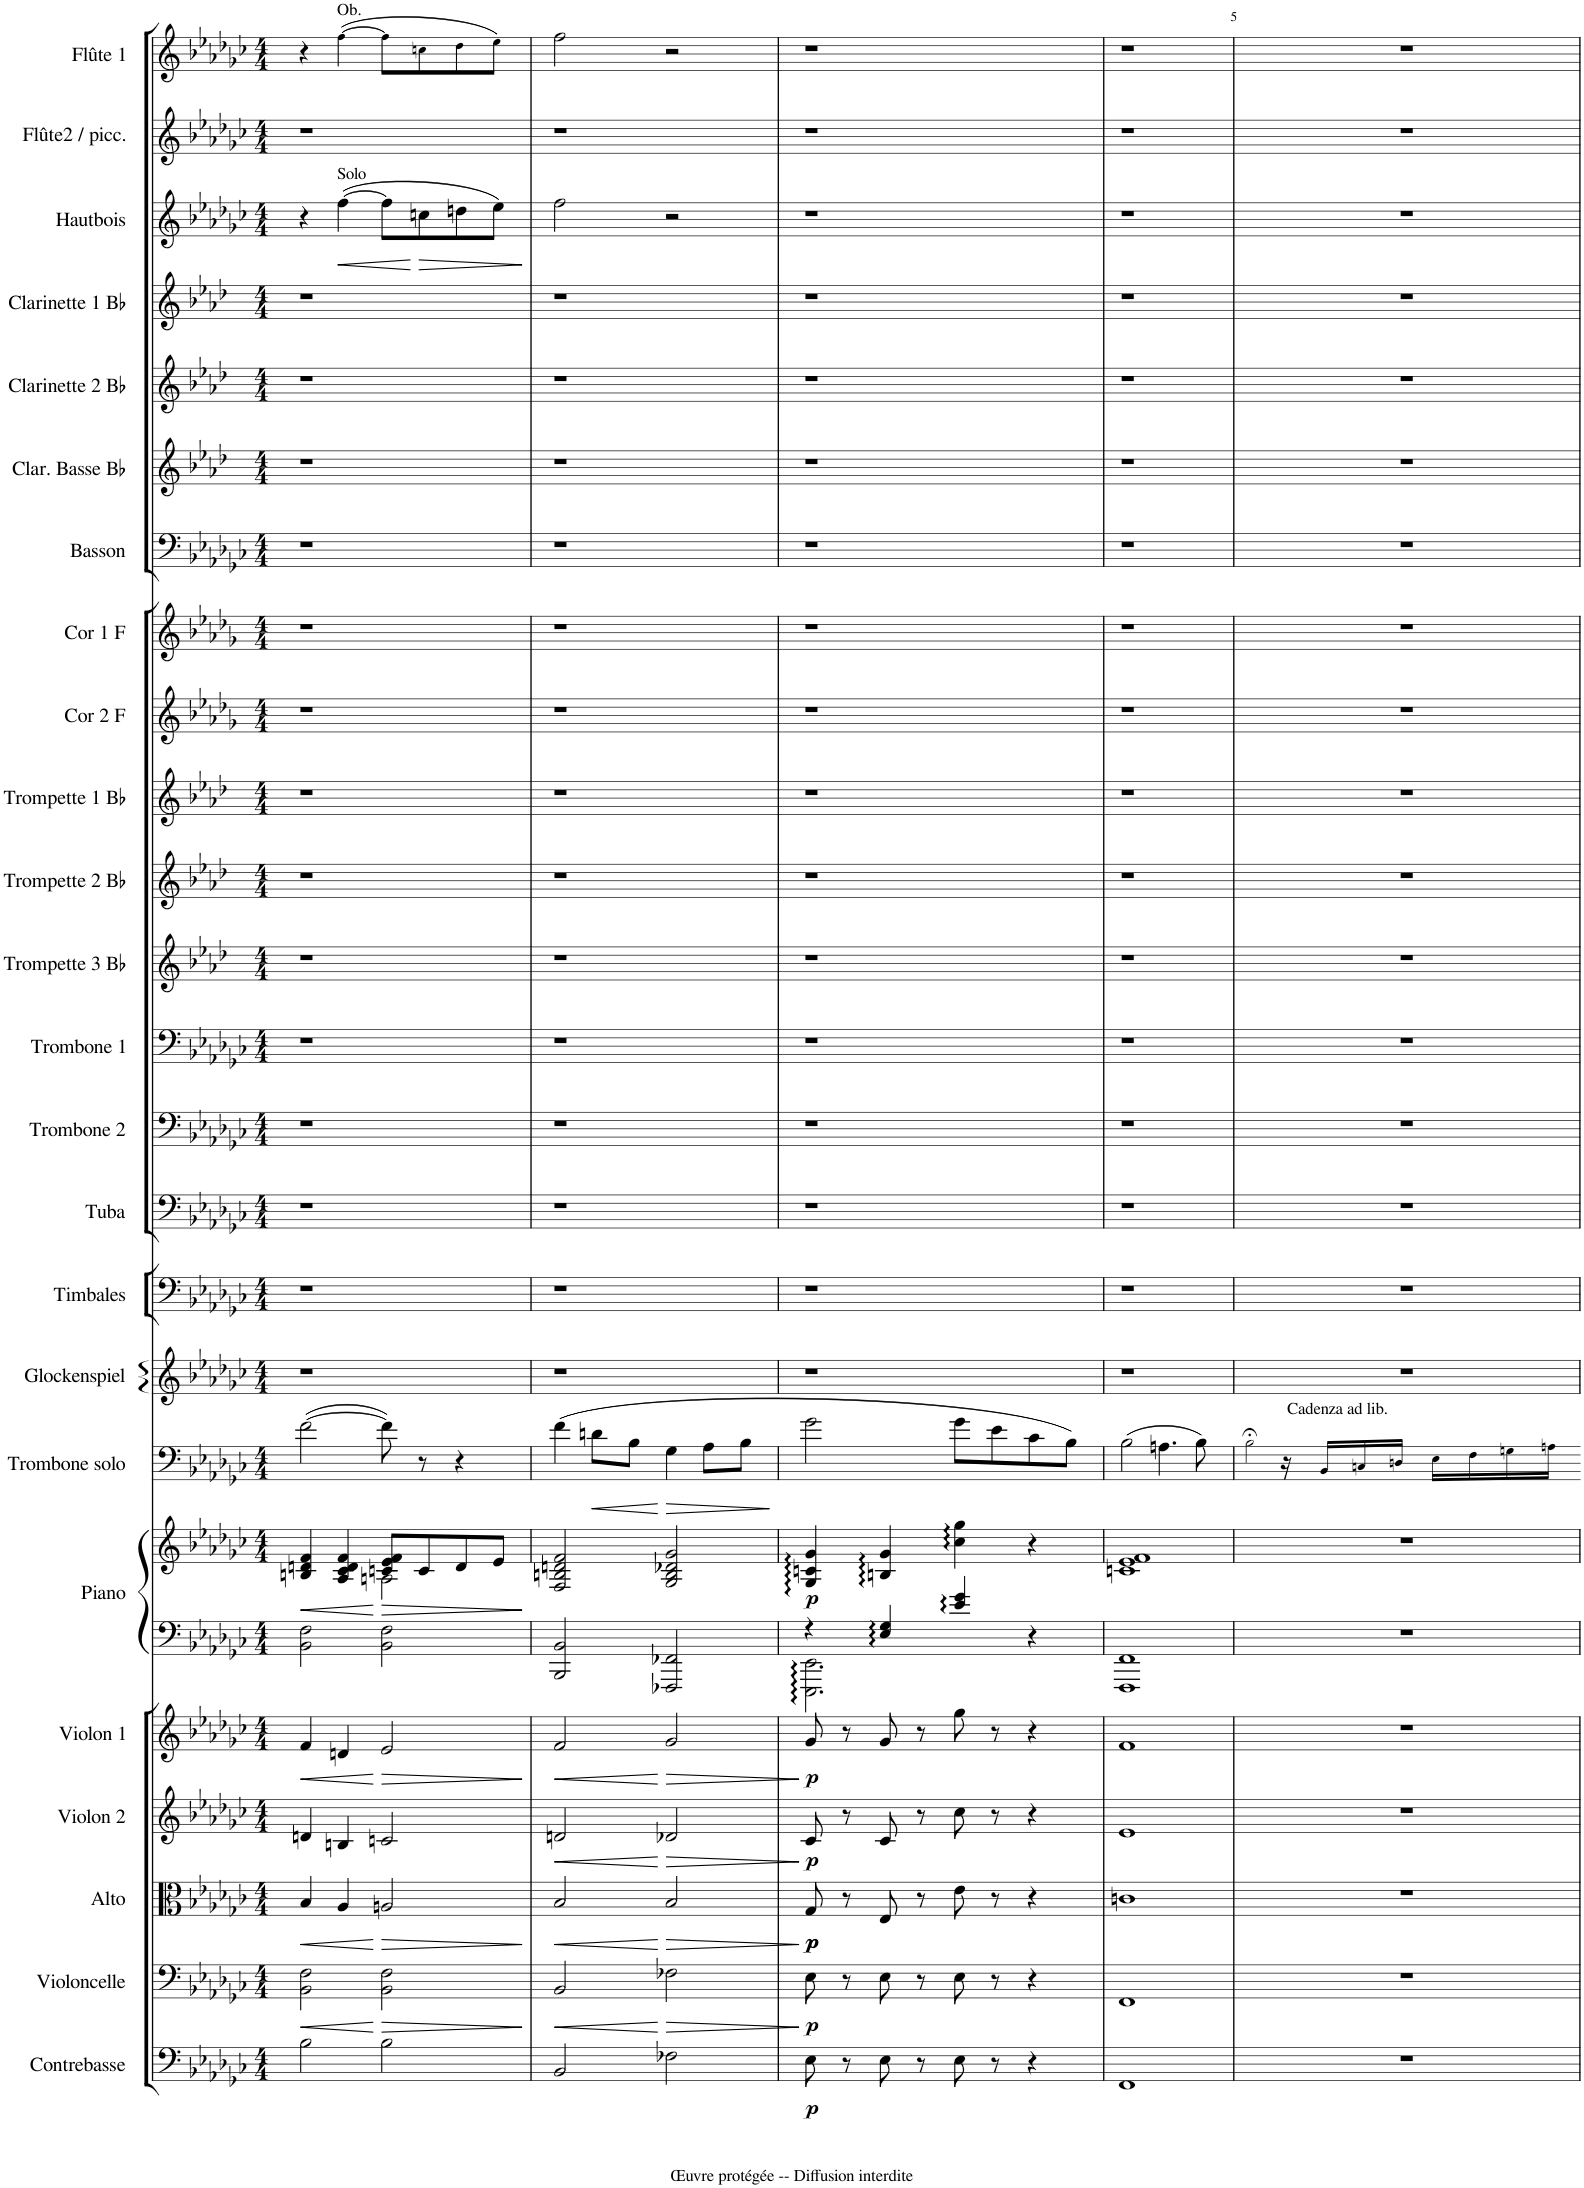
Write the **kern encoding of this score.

**kern	**dynam	**kern	**dynam	**kern	**dynam	**kern	**dynam	**kern	**dynam	**kern	**kern	**dynam	**kern	**dynam	**kern	**kern	**kern	**kern	**kern	**kern	**kern	**kern	**kern	**kern	**kern	**kern	**kern	**kern	**kern	**dynam	**kern	**kern
*part24	*part24	*part23	*part23	*part22	*part22	*part21	*part21	*part20	*part20	*part19	*part19	*part19	*part18	*part18	*part17	*part16	*part15	*part14	*part13	*part12	*part11	*part10	*part9	*part8	*part7	*part6	*part5	*part4	*part3	*part3	*part2	*part1
*staff25	*staff25	*staff24	*staff24	*staff23	*staff23	*staff22	*staff22	*staff21	*staff21	*staff20	*staff19	*staff19/20	*staff18	*staff18	*staff17	*staff16	*staff15	*staff14	*staff13	*staff12	*staff11	*staff10	*staff9	*staff8	*staff7	*staff6	*staff5	*staff4	*staff3	*staff3	*staff2	*staff1
*I"Contrebasse	*	*I"Violoncelle	*	*I"Alto	*	*I"Violon 2	*	*I"Violon 1	*	*I"Piano	*	*	*I"Trombone solo	*	*I"Glockenspiel	*I"Timbales	*I"Tuba	*I"Trombone 2	*I"Trombone 1	*I"Trompette 3 Bb	*I"Trompette 2 Bb	*I"Trompette 1 Bb	*I"Cor 2 F	*I"Cor 1 F	*I"Basson	*I"Clar. Basse Bb	*I"Clarinette 2 Bb	*I"Clarinette 1 Bb	*I"Hautbois	*	*I"Flûte2 / picc.	*I"Flûte 1
*I'Cb	*	*I'Vc	*	*	*	*I'Vln	*	*I'Vln	*	*I'Pia.	*	*	*	*	*I'Glock.	*	*I'Tb.	*	*	*I'Tp.3	*I'Tp.2	*I'Tp.1	*	*	*	*I'Cl.B.	*I'Cl.2	*I'Cl.1	*	*	*I'Fl.2	*I'Fl.1
*clefF4	*	*clefF4	*	*clefC3	*	*clefG2	*	*clefG2	*	*clefF4	*clefG2	*	*clefF4	*	*clefG2	*clefF4	*clefF4	*clefF4	*clefF4	*clefG2	*clefG2	*clefG2	*clefG2	*clefG2	*clefF4	*clefG2	*clefG2	*clefG2	*clefG2	*	*clefG2	*clefG2
*Trd7c12	*	*	*	*	*	*	*	*	*	*	*	*	*	*	*Trd-14c-24	*	*	*	*	*Trd1c2	*Trd1c2	*Trd1c2	*Trd4c7	*Trd4c7	*	*Trd8c14	*Trd1c2	*Trd1c2	*	*	*	*
*k[b-e-a-d-g-c-]	*	*k[b-e-a-d-g-c-]	*	*k[b-e-a-d-g-c-]	*	*k[b-e-a-d-g-c-]	*	*k[b-e-a-d-g-c-]	*	*k[b-e-a-d-g-c-]	*k[b-e-a-d-g-c-]	*	*k[b-e-a-d-g-c-]	*	*k[b-e-a-d-g-c-]	*k[b-e-a-d-g-c-]	*k[b-e-a-d-g-c-]	*k[b-e-a-d-g-c-]	*k[b-e-a-d-g-c-]	*k[b-e-a-d-]	*k[b-e-a-d-]	*k[b-e-a-d-]	*k[b-e-a-d-g-]	*k[b-e-a-d-g-]	*k[b-e-a-d-g-c-]	*k[b-e-a-d-]	*k[b-e-a-d-]	*k[b-e-a-d-]	*k[b-e-a-d-g-c-]	*	*k[b-e-a-d-g-c-]	*k[b-e-a-d-g-c-]
*M4/4	*	*M4/4	*	*M4/4	*	*M4/4	*	*M4/4	*	*M4/4	*M4/4	*	*M4/4	*	*M4/4	*M4/4	*M4/4	*M4/4	*M4/4	*M4/4	*M4/4	*M4/4	*M4/4	*M4/4	*M4/4	*M4/4	*M4/4	*M4/4	*M4/4	*	*M4/4	*M4/4
=1	=1	=1	=1	=1	=1	=1	=1	=1	=1	=1	=1	=1	=1	=1	=1	=1	=1	=1	=1	=1	=1	=1	=1	=1	=1	=1	=1	=1	=1	=1	=1	=1
!	!	!	!LO:HP:b	!	!LO:HP:b	!	!	!	!LO:HP:b	!	!	!LO:HP:b	!	!	!	!	!	!	!	!	!	!	!	!	!	!	!	!	!	!	!	!
*	*	*	*	*	*	*	*	*	*	*	*^	*	*	*	*	*	*	*	*	*	*	*	*	*	*	*	*	*	*	*	*	*
2B-\	.	2BB-\ 2F\	<	4B-/	<	4dn/	.	4f/	<	2BB-\ 2F\	4Bn/ 4dn/ 4f/	2ryy	<	([2f\	.	1r	1r	1r	1r	1r	1r	1r	1r	1r	1r	1r	1r	1r	1r	4r	.	1r	4r
!	!	!	!	!	!	!	!	!	!	!	!	!	!	!	!	!	!	!	!	!	!	!	!	!	!	!	!	!	!	!	!	!	!LO:TX:a:t=Ob.
!	!	!	!	!	!	!	!	!	!	!	!	!	!	!	!	!	!	!	!	!	!	!	!	!	!	!	!	!	!	!LO:TX:a:t=Solo	!	!	!
!	!	!	!	!	!	!	!	!	!	!	!	!	!	!	!	!	!	!	!	!	!	!	!	!	!	!	!	!	!	!	!LO:HP:b	!	!
.	.	.	.	4A-/	.	4Bn/	.	4dn/	.	.	4A-/ 4c-/ 4d/ 4f/	.	.	.	.	.	.	.	.	.	.	.	.	.	.	.	.	.	.	([4ff\	<	.	(4ff\
!	!	!	!LO:HP:n=1:b	!	!LO:HP:n=1:b	!	!	!	!LO:HP:n=1:b	!	!	!	!LO:HP:n=1:b	!	!	!	!	!	!	!	!	!	!	!	!	!	!	!	!	!	!	!	!
2B-\	.	2BB-\ 2F\	[ >	2An/	[ >	2cn/	.	2e-/	[ >	2BB-\ 2F\	8cn/ 8e-/ 8f/L	2An\	[ >	8f\])	.	.	.	.	.	.	.	.	.	.	.	.	.	.	.	8ff\L]	.	.	8ff\L
!	!	!	!	!	!	!	!	!	!	!	!	!	!	!	!	!	!	!	!	!	!	!	!	!	!	!	!	!	!	!	!LO:HP:n=1:b	!	!
.	.	.	.	.	.	.	.	.	.	.	8c/	.	.	8r	.	.	.	.	.	.	.	.	.	.	.	.	.	.	.	8ccn\	[ >	.	8ccn\
.	.	.	.	.	.	.	.	.	.	.	8d/	.	.	4r	.	.	.	.	.	.	.	.	.	.	.	.	.	.	.	8ddn\	.	.	8dd-\
.	.	.	.	.	.	.	.	.	.	.	8e-/J	.	.	.	.	.	.	.	.	.	.	.	.	.	.	.	.	.	.	8ee-\J)	.	.	8ee-\J)
*	*	*	*	*	*	*	*	*	*	*	*v	*v	*	*	*	*	*	*	*	*	*	*	*	*	*	*	*	*	*	*	*	*	*
.	.	.	]	.	]	.	.	.	]	.	.	]	.	.	.	.	.	.	.	.	.	.	.	.	.	.	.	.	.	]	.	.
=2	=2	=2	=2	=2	=2	=2	=2	=2	=2	=2	=2	=2	=2	=2	=2	=2	=2	=2	=2	=2	=2	=2	=2	=2	=2	=2	=2	=2	=2	=2	=2	=2
!	!	!	!LO:HP:b	!	!LO:HP:b	!	!LO:HP:b	!	!LO:HP:b	!	!	!	!	!	!	!	!	!	!	!	!	!	!	!	!	!	!	!	!	!	!	!
2BB-/	.	2BB-/	<	2B-/	<	2dn/	<	2f/	<	2BBB-/ 2BB-/	2F/ 2Bn/ 2dn/ 2f/	.	(4f\	.	1r	1r	1r	1r	1r	1r	1r	1r	1r	1r	1r	1r	1r	1r	2ff\	.	1r	2ff\
!	!	!	!	!	!	!	!	!	!	!	!	!	!	!LO:HP:b	!	!	!	!	!	!	!	!	!	!	!	!	!	!	!	!	!	!
.	.	.	.	.	.	.	.	.	.	.	.	.	8dn\L	<	.	.	.	.	.	.	.	.	.	.	.	.	.	.	.	.	.	.
.	.	.	.	.	.	.	.	.	.	.	.	.	8B-\J	.	.	.	.	.	.	.	.	.	.	.	.	.	.	.	.	.	.	.
!	!	!	!LO:HP:n=1:b	!	!LO:HP:n=1:b	!	!LO:HP:n=1:b	!	!LO:HP:n=1:b	!	!	!	!	!LO:HP:n=1:b	!	!	!	!	!	!	!	!	!	!	!	!	!	!	!	!	!	!
2F-X\	.	2F-X\	[ >	2B-/	[ >	2d-X/	[ >	2g-/	[ >	2FFF-X/ 2FF-X/	2G-/ 2B/ 2d-X/ 2g-/	.	4G-\	[ >	.	.	.	.	.	.	.	.	.	.	.	.	.	.	2r	.	.	2r
.	.	.	.	.	.	.	.	.	.	.	.	.	8A-\L	.	.	.	.	.	.	.	.	.	.	.	.	.	.	.	.	.	.	.
.	.	.	.	.	.	.	.	.	.	.	.	.	8B-\J	.	.	.	.	.	.	.	.	.	.	.	.	.	.	.	.	.	.	.
.	.	.	]	.	]	.	]	.	]	.	.	.	.	]	.	.	.	.	.	.	.	.	.	.	.	.	.	.	.	.	.	.
=3	=3	=3	=3	=3	=3	=3	=3	=3	=3	=3	=3	=3	=3	=3	=3	=3	=3	=3	=3	=3	=3	=3	=3	=3	=3	=3	=3	=3	=3	=3	=3	=3
*	*	*	*	*	*	*	*	*	*	*^	*	*	*	*	*	*	*	*	*	*	*	*	*	*	*	*	*	*	*	*	*	*
!	!LO:DY:b	!	!LO:DY:b	!	!LO:DY:b	!	!	!	!	!	!	!	!	!	!	!	!	!	!	!	!	!	!	!	!	!	!	!	!	!	!	!	!
!	!	!	!	!	!LO:DY:n=1:b	!	!LO:DY:b	!	!LO:DY:b	!	!	!	!LO:DY:b	!	!	!	!	!	!	!	!	!	!	!	!	!	!	!	!	!	!	!	!
8E-\	p	8E-\	p	8G-/	p p	8c-/	p	8g-/	p	4r	2.EEE-\ 2.EE-\	4G-/ 4cn/ 4g-/	p	2g-\	.	1r	1r	1r	1r	1r	1r	1r	1r	1r	1r	1r	1r	1r	1r	1r	.	1r	1r
8r	.	8r	.	8r	.	8r	.	8r	.	.	.	.	.	.	.	.	.	.	.	.	.	.	.	.	.	.	.	.	.	.	.	.	.
8E-\	.	8E-\	.	8E-/	.	8c-/	.	8g-/	.	4E-/ 4G-/	.	4Bn/ 4g-/	.	.	.	.	.	.	.	.	.	.	.	.	.	.	.	.	.	.	.	.	.
8r	.	8r	.	8r	.	8r	.	8r	.	.	.	.	.	.	.	.	.	.	.	.	.	.	.	.	.	.	.	.	.	.	.	.	.
8E-\	.	8E-\	.	8e-\	.	8cc-\	.	8gg-\	.	4e-/ 4g-/	.	4cc-\ 4gg-\	.	8g-\L	.	.	.	.	.	.	.	.	.	.	.	.	.	.	.	.	.	.	.
8r	.	8r	.	8r	.	8r	.	8r	.	.	.	.	.	8e-\	.	.	.	.	.	.	.	.	.	.	.	.	.	.	.	.	.	.	.
4r	.	4r	.	4r	.	4r	.	4r	.	4r	4ryy	4r	.	8c-\	.	.	.	.	.	.	.	.	.	.	.	.	.	.	.	.	.	.	.
.	.	.	.	.	.	.	.	.	.	.	.	.	.	8B-\J)	.	.	.	.	.	.	.	.	.	.	.	.	.	.	.	.	.	.	.
*	*	*	*	*	*	*	*	*	*	*v	*v	*	*	*	*	*	*	*	*	*	*	*	*	*	*	*	*	*	*	*	*	*	*
=4	=4	=4	=4	=4	=4	=4	=4	=4	=4	=4	=4	=4	=4	=4	=4	=4	=4	=4	=4	=4	=4	=4	=4	=4	=4	=4	=4	=4	=4	=4	=4	=4
1FF	.	1FF	.	1cn	.	1e-	.	1f	.	1FFF 1FF	1cn 1e- 1f	.	(2B-\	.	1r	1r	1r	1r	1r	1r	1r	1r	1r	1r	1r	1r	1r	1r	1r	.	1r	1r
.	.	.	.	.	.	.	.	.	.	.	.	.	4.An\	.	.	.	.	.	.	.	.	.	.	.	.	.	.	.	.	.	.	.
.	.	.	.	.	.	.	.	.	.	.	.	.	8B-\)	.	.	.	.	.	.	.	.	.	.	.	.	.	.	.	.	.	.	.
=5	=5	=5	=5	=5	=5	=5	=5	=5	=5	=5	=5	=5	=5	=5	=5	=5	=5	=5	=5	=5	=5	=5	=5	=5	=5	=5	=5	=5	=5	=5	=5	=5
1r	.	1r	.	1r	.	1r	.	1r	.	1r	1r	.	2B-;<!\	.	1r	1r	1r	1r	1r	1r	1r	1r	1r	1r	1r	1r	1r	1r	1r	.	1r	1r
!	!	!	!	!	!	!	!	!	!	!	!	!	!LO:TX:a:t=Cadenza ad lib.	!	!	!	!	!	!	!	!	!	!	!	!	!	!	!	!	!	!	!
.	.	.	.	.	.	.	.	.	.	.	.	.	16r	.	.	.	.	.	.	.	.	.	.	.	.	.	.	.	.	.	.	.
.	.	.	.	.	.	.	.	.	.	.	.	.	16BB-!/LL	.	.	.	.	.	.	.	.	.	.	.	.	.	.	.	.	.	.	.
.	.	.	.	.	.	.	.	.	.	.	.	.	16Cn!/	.	.	.	.	.	.	.	.	.	.	.	.	.	.	.	.	.	.	.
.	.	.	.	.	.	.	.	.	.	.	.	.	16Dn!/JJ	.	.	.	.	.	.	.	.	.	.	.	.	.	.	.	.	.	.	.
.	.	.	.	.	.	.	.	.	.	.	.	.	16E-!\LL	.	.	.	.	.	.	.	.	.	.	.	.	.	.	.	.	.	.	.
.	.	.	.	.	.	.	.	.	.	.	.	.	16F!\	.	.	.	.	.	.	.	.	.	.	.	.	.	.	.	.	.	.	.
.	.	.	.	.	.	.	.	.	.	.	.	.	16Gn!\	.	.	.	.	.	.	.	.	.	.	.	.	.	.	.	.	.	.	.
.	.	.	.	.	.	.	.	.	.	.	.	.	16An!\JJ	.	.	.	.	.	.	.	.	.	.	.	.	.	.	.	.	.	.	.
=	=	=	=	=	=	=	=	=	=	=	=	=	=	=	=	=	=	=	=	=	=	=	=	=	=	=	=	=	=	=	=	=
*-	*-	*-	*-	*-	*-	*-	*-	*-	*-	*-	*-	*-	*-	*-	*-	*-	*-	*-	*-	*-	*-	*-	*-	*-	*-	*-	*-	*-	*-	*-	*-	*-
